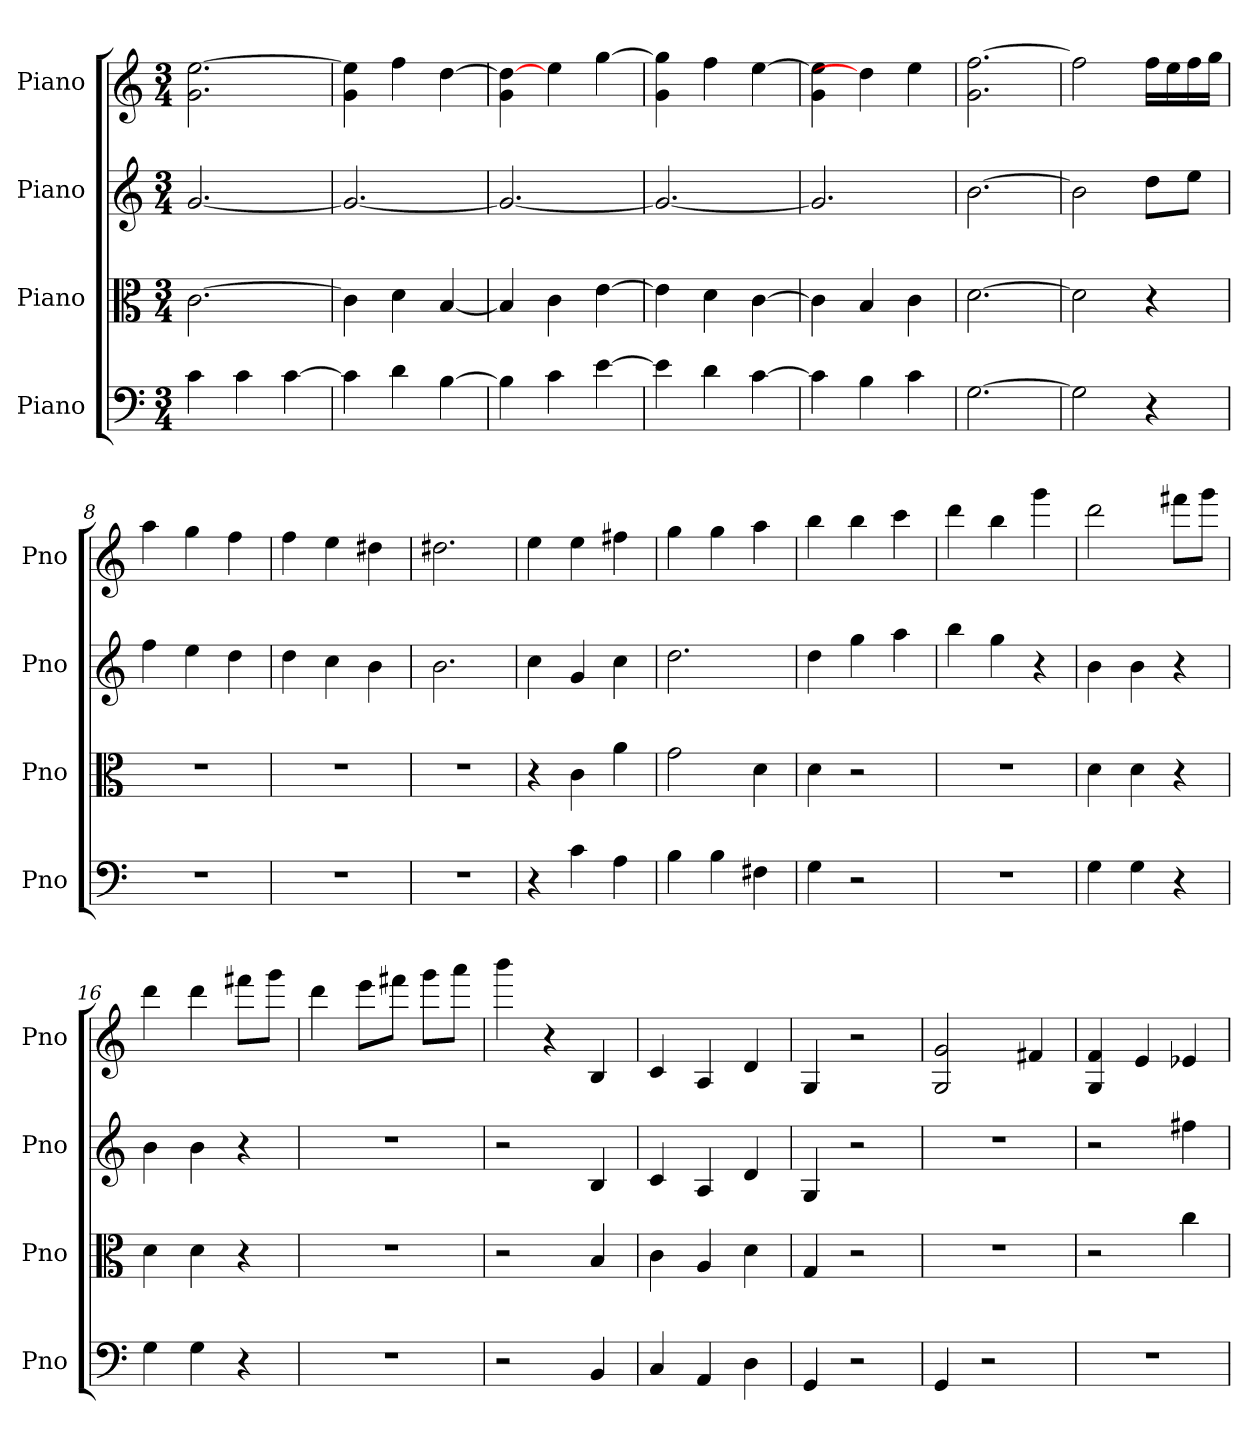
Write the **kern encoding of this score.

**kern	**kern	**kern	**kern
*part4	*part3	*part2	*part1
*staff4	*staff3	*staff2	*staff1
*I"Piano	*I"Piano	*I"Piano	*I"Piano
*I'Pno	*I'Pno	*I'Pno	*I'Pno
*clefF4	*clefC3	*clefG2	*clefG2
*k[]	*k[]	*k[]	*k[]
*M3/4	*M3/4	*M3/4	*M3/4
=1	=1	=1	=1
4c\	[2.c\	[2.g/	2.g\ [2.ee\
4c\	.	.	.
[4c\	.	.	.
=2	=2	=2	=2
4c\]	4c\]	2.g/_	4g\ 4ee\]
4d\	4d\	.	4ff\
[4B\	[4B/	.	[4dd\
=3	=3	=3	=3
4B\]	4B/]	2.g/_	4g\ 4dd\_
4c\	4c\	.	4ee\
[4e\	[4e\	.	[4gg\
=4	=4	=4	=4
4e\]	4e\]	2.g/_	4g\ 4gg\]
4d\	4d\	.	4ff\
[4c\	[4c\	.	[4ee\
=5	=5	=5	=5
4c\]	4c\]	2.g/]	4g\ 4ee\]
4B\	4B/	.	4dd\]
4c\	4c\	.	4ee\
=6	=6	=6	=6
[2.G\	[2.d\	[2.b\	2.g\ [2.ff\
=7	=7	=7	=7
2G\]	2d\]	2b\]	2ff\]
4r	4r	8dd\L	16ff\LL
.	.	.	16ee\
.	.	8ee\J	16ff\
.	.	.	16gg\JJ
=8	=8	=8	=8
2.r	2.r	4ff\	4aa\
.	.	4ee\	4gg\
.	.	4dd\	4ff\
=9	=9	=9	=9
2.r	2.r	4dd\	4ff\
.	.	4cc\	4ee\
.	.	4b\	4dd#X\
!!LO:LB:g=z
=10	=10	=10	=10
2.r	2.r	2.b\	2.dd#X\
=11	=11	=11	=11
4r	4r	4cc\	4ee\
4c\	4c\	4g/	4ee\
4A\	4a\	4cc\	4ff#X\
=12	=12	=12	=12
4B\	2g\	2.dd\	4gg\
4B\	.	.	4gg\
4F#X\	4d\	.	4aa\
=13	=13	=13	=13
4G\	4d\	4dd\	4bb\
2r	2r	4gg\	4bb\
.	.	4aa\	4ccc\
=14	=14	=14	=14
2.r	2.r	4bb\	4ddd\
.	.	4gg\	4bb\
.	.	4r	4ggg\
=15	=15	=15	=15
4G\	4d\	4b\	2ddd\
4G\	4d\	4b\	.
4r	4r	4r	8fff#X\L
.	.	.	8ggg\J
=16	=16	=16	=16
4G\	4d\	4b\	4ddd\
4G\	4d\	4b\	4ddd\
4r	4r	4r	8fff#X\L
.	.	.	8ggg\J
=17	=17	=17	=17
2.r	2.r	2.r	4ddd\
.	.	.	8eee\L
.	.	.	8fff#X\J
.	.	.	8ggg\L
.	.	.	8aaa\J
=18	=18	=18	=18
2r	2r	2r	4bbb\
.	.	.	4r
4BB/	4B/	4B/	4B/
!!LO:LB:g=z
=19	=19	=19	=19
4C/	4c\	4c/	4c/
4AA/	4A/	4A/	4A/
4D\	4d\	4d/	4d/
=20	=20	=20	=20
4GG/	4G/	4G/	4G/
2r	2r	2r	2r
=21	=21	=21	=21
4GG/	2.r	2.r	2G/ 2g/
2r	.	.	.
.	.	.	4f#X/
=22	=22	=22	=22
2.r	2r	2r	4G/ 4f/
.	.	.	4e/
.	4cc\	4ff#X\	4e-X/
=	=	=	=
*-	*-	*-	*-
